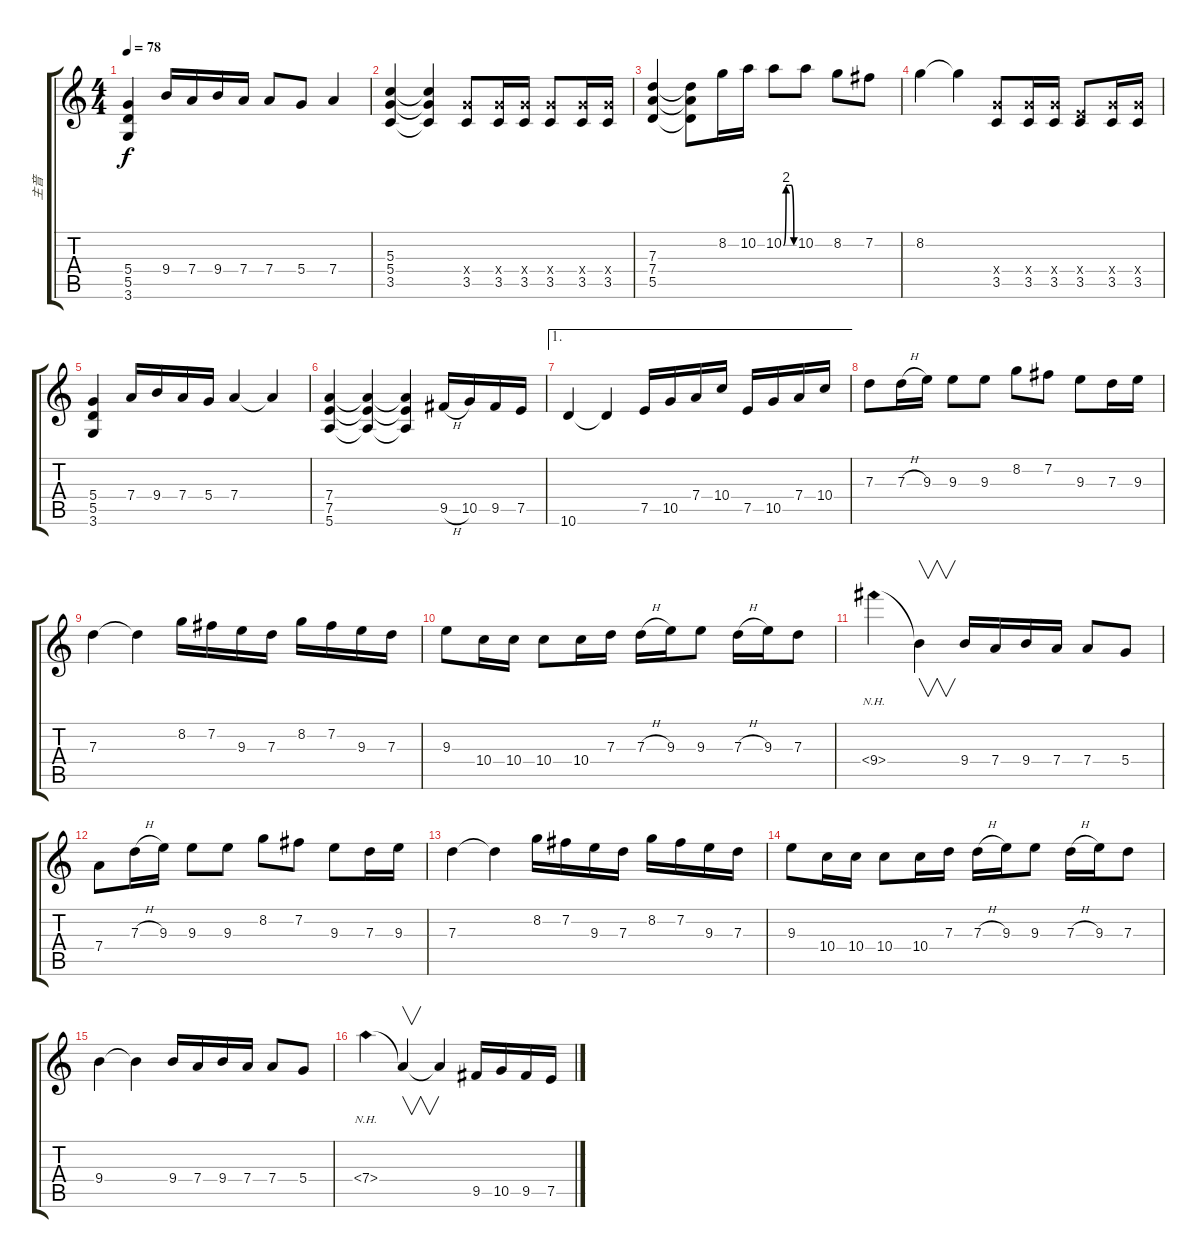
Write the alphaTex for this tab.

\track ("主音" "主音") {instrument distortionguitar}
\staff {score tabs}
\tuning (E4 B3 G3 D3 A2 E2) {hide}
\ts (4 4)
\tempo 78
\clef g2
\ks c
(5.4 5.5 3.6).4{dy f} 9.4.16 7.4.16 9.4.16 7.4.16 7.4.8 5.4.8 7.4.4 |
(5.3 5.4 3.5).4 (5.3{t} 5.4{t} 3.5{t}).4 (5.4{x} 3.5).8 (5.4{x} 3.5).16 (5.4{x} 3.5).16 (5.4{x} 3.5).8 (5.4{x} 3.5).16 (5.4{x} 3.5).16 |
(7.3 7.4 5.5).4 (7.3{t} 7.4{t} 5.5{t}).8 8.2.16 10.2.16 10.2{be (custom 0 0 15 8 30 8 44 8 60 0)}.8 10.2.8 8.2.8 7.2.8 |
8.2.4 8.2{t}.4 (5.4{x} 3.5).8 (5.4{x} 3.5).16 (5.4{x} 3.5).16 (2.4{x} 3.5).8 (5.4{x} 3.5).16 (5.4{x} 3.5).16 |
(5.4 5.5 3.6).4 7.4.16 9.4.16 7.4.16 5.4.16 7.4.4 7.4{t}.4 |
(7.4 7.5 5.6).4 (7.4{t} 7.5{t} 5.6{t}).4 (7.4{t} 7.5{t} 5.6{t}).4 9.5{h}.16 10.5.16 9.5.16 7.5.16 |
\ae 1
10.6.4 10.6{t}.4 7.5.16 10.5.16 7.4.16 10.4.16 7.5.16 10.5.16 7.4.16 10.4.16 |
7.3.8 7.3{h}.16 9.3.16 9.3.8 9.3.8 8.2.8 7.2.8 9.3.8 7.3.16 9.3.16 |
7.3.4 7.3{t}.4 8.2.16 7.2.16 9.3.16 7.3.16 8.2.16 7.2.16 9.3.16 7.3.16 |
9.3.8 10.4.16 10.4.16 10.4.8 10.4.16 7.3.16 7.3{h}.16 9.3.16 9.3.8 7.3{h}.16 9.3.16 7.3.8 |
9.4{nh}.4 9.4{t}.4{v} 9.4.16 7.4.16 9.4.16 7.4.16 7.4.8 5.4.8 |
7.4.8 7.3{h}.16 9.3.16 9.3.8 9.3.8 8.2.8 7.2.8 9.3.8 7.3.16 9.3.16 |
7.3.4 7.3{t}.4 8.2.16 7.2.16 9.3.16 7.3.16 8.2.16 7.2.16 9.3.16 7.3.16 |
9.3.8 10.4.16 10.4.16 10.4.8 10.4.16 7.3.16 7.3{h}.16 9.3.16 9.3.8 7.3{h}.16 9.3.16 7.3.8 |
9.4.4 9.4{t}.4 9.4.16 7.4.16 9.4.16 7.4.16 7.4.8 5.4.8 |
7.4{nh}.4 7.4{t}.4{v} 7.4{t}.4 9.5.16 10.5.16 9.5.16 7.5.16
